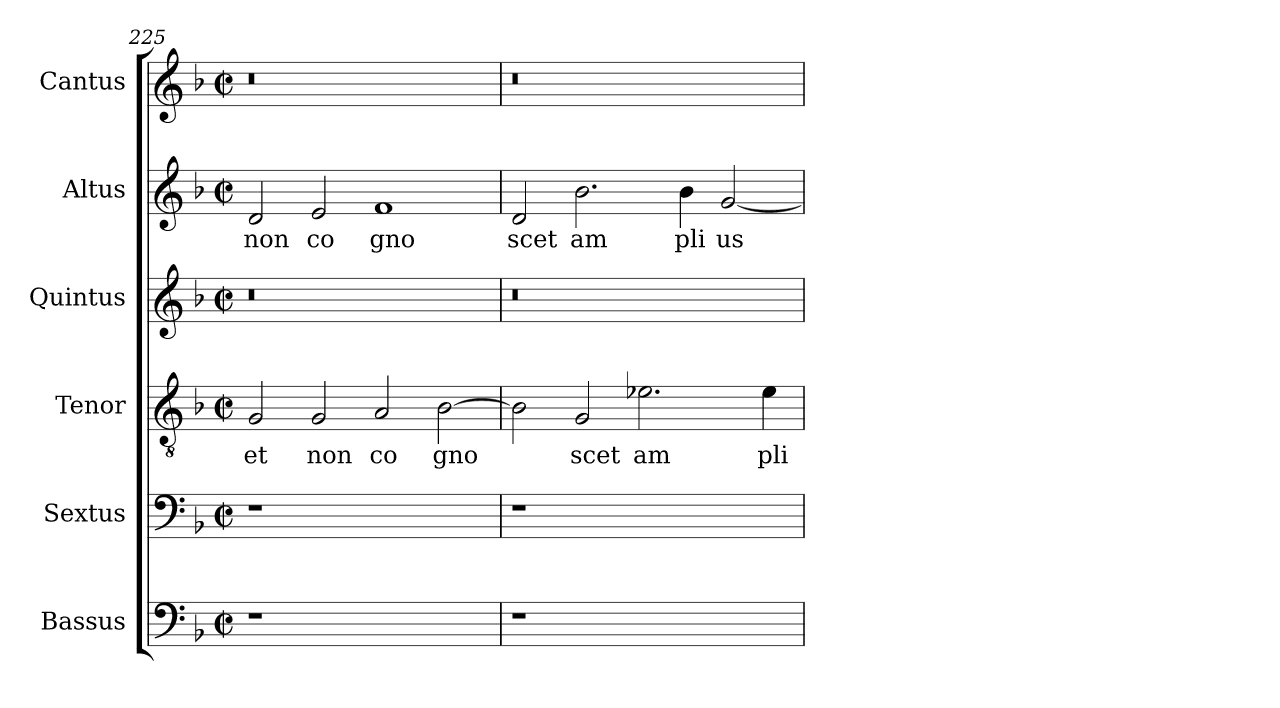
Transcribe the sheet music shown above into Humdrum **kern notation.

**kern	**kern	**kern	**text	**kern	**kern	**text	**kern
*part6	*part5	*part4	*part4	*part3	*part2	*part2	*part1
*staff6	*staff5	*staff4	*staff4	*staff3	*staff2	*staff2	*staff1
*I"Bassus	*I"Sextus	*I"Tenor	*	*I"Quintus	*I"Altus	*	*I"Cantus
*I'Bassus	*I'Sextus	*I'Tenor	*	*I'Quintus	*I'Altus	*	*I'Cantus
*clefF4	*clefF4	*clefGv2	*	*clefG2	*clefG2	*	*clefG2
*k[b-]	*k[b-]	*k[b-]	*	*k[b-]	*k[b-]	*	*k[b-]
*F:	*F:	*F:	*	*F:	*F:	*	*F:
*M2/2	*M2/2	*M2/2	*	*M2/2	*M2/2	*	*M2/2
*met(c|)	*met(c|)	*met(c|)	*	*met(c|)	*met(c|)	*	*met(c|)
=225	=225	=225	=225	=225	=225	=225	=225
!	!	!	!LO:LY:b:cj	!	!	!LO:LY:b:cj	!
1r	1r	2G/	et	0r	2d/	non	0r
!	!	!	!LO:LY:b:cj	!	!	!LO:LY:b:cj	!
.	.	2G/	non	.	2e/	co	.
!	!	!	!LO:LY:b:cj	!	!	!LO:LY:b:cj	!
1ryy	1ryy	2A/	co	.	1f	gno	.
!	!	!	!LO:LY:b:cj	!	!	!	!
.	.	[>2B-\	gno	.	.	.	.
=226	=226	=226	=226	=226	=226	=226	=226
!	!	!	!LO:LY:b:cj	!	!	!LO:LY:b:cj	!
1r	1r	2B-\]	.	0r	2d/	scet	0r
!	!	!	!LO:LY:b:cj	!	!	!LO:LY:b:cj	!
.	.	2G/	scet	.	2.b-\	am	.
!	!	!	!LO:LY:b:cj	!	!	!	!
1ryy	1ryy	2.e-X\	am	.	.	.	.
!	!	!	!	!	!	!LO:LY:b:cj	!
.	.	.	.	.	4b-\	pli	.
!	!	!	!	!	!	!LO:LY:b:cj	!
.	.	.	.	.	[<2g/	us	.
!	!	!	!LO:LY:b:cj	!	!	!	!
.	.	4e-\	pli	.	.	.	.
=	=	=	=	=	=	=	=
*-	*-	*-	*-	*-	*-	*-	*-
